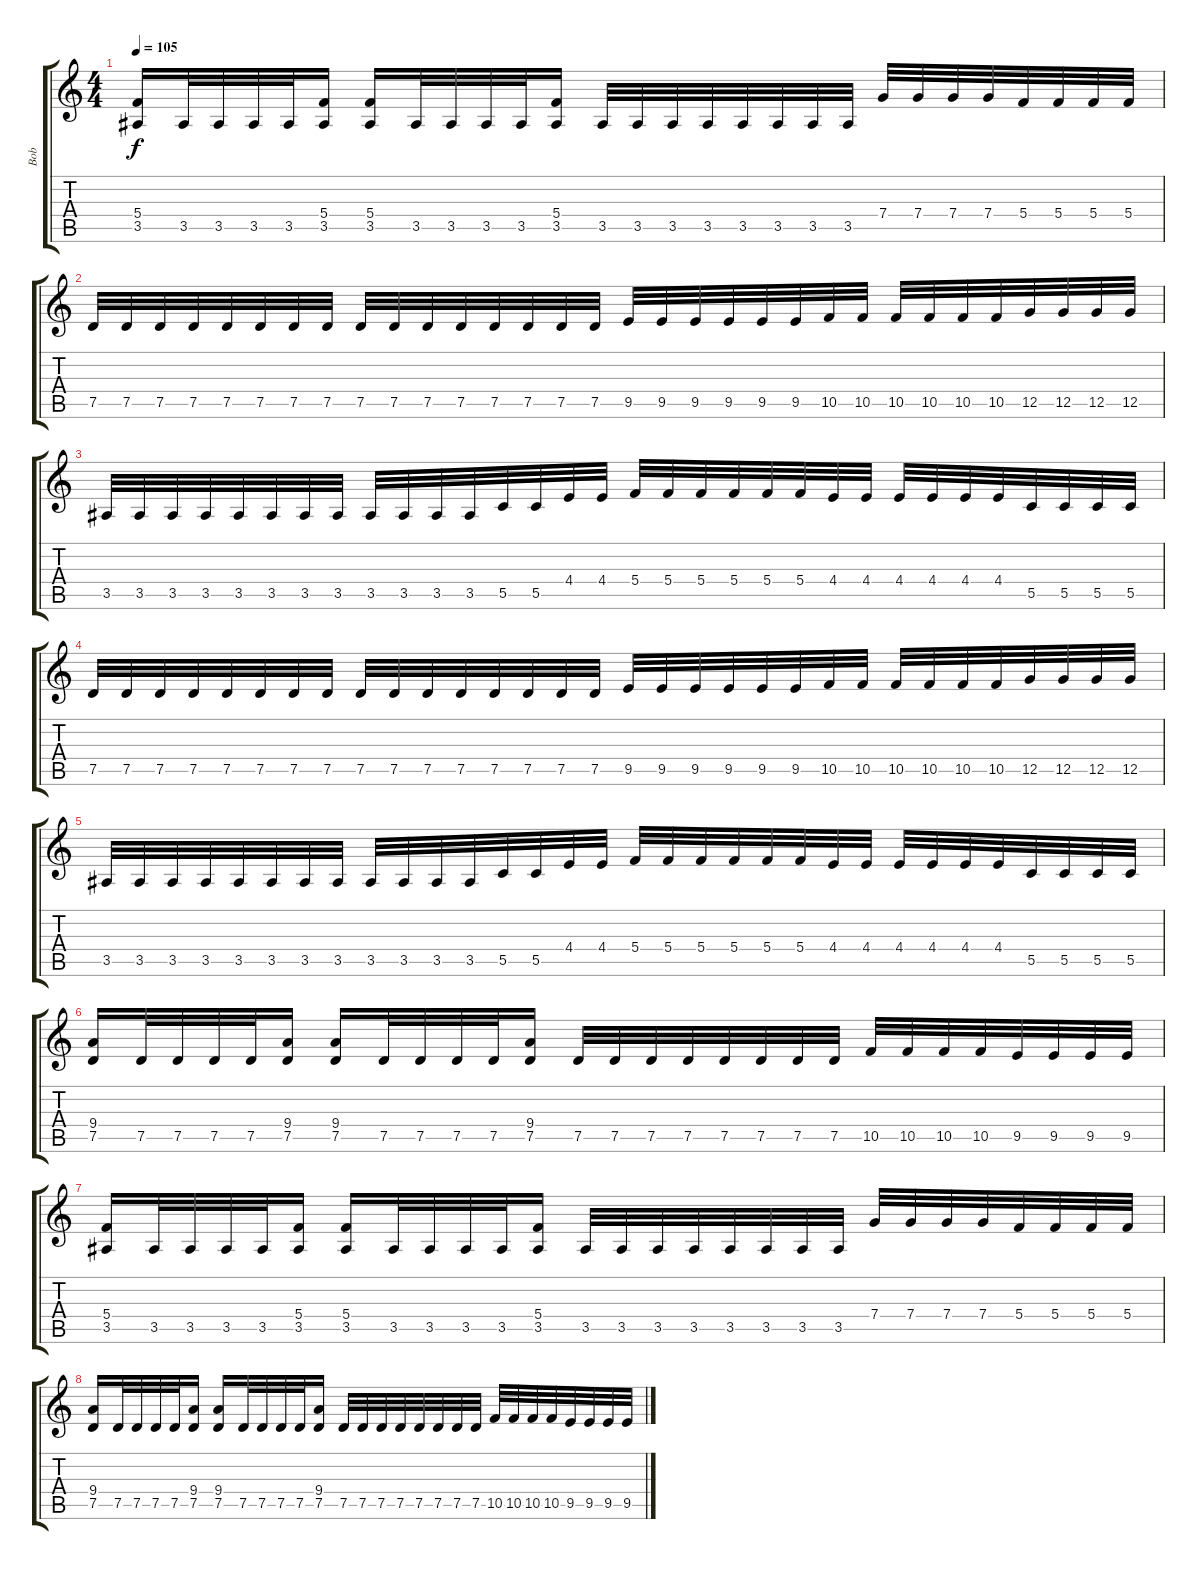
\track ("Bob" "Bob") {instrument distortionguitar}
\staff {score tabs}
\tuning (D4 A3 F3 C3 G2 D2) {hide}
\ts (4 4)
\tempo 105
\clef g2
\ks c
(5.4 3.5).16{dy f} 3.5.32 3.5.32 3.5.32 3.5.32 (5.4 3.5).16 (5.4 3.5).16 3.5.32 3.5.32 3.5.32 3.5.32 (5.4 3.5).16 3.5.32 3.5.32 3.5.32 3.5.32 3.5.32 3.5.32 3.5.32 3.5.32 7.4.32 7.4.32 7.4.32 7.4.32 5.4.32 5.4.32 5.4.32 5.4.32 |
7.5.32 7.5.32 7.5.32 7.5.32 7.5.32 7.5.32 7.5.32 7.5.32 7.5.32 7.5.32 7.5.32 7.5.32 7.5.32 7.5.32 7.5.32 7.5.32 9.5.32 9.5.32 9.5.32 9.5.32 9.5.32 9.5.32 10.5.32 10.5.32 10.5.32 10.5.32 10.5.32 10.5.32 12.5.32 12.5.32 12.5.32 12.5.32 |
3.5.32 3.5.32 3.5.32 3.5.32 3.5.32 3.5.32 3.5.32 3.5.32 3.5.32 3.5.32 3.5.32 3.5.32 5.5.32 5.5.32 4.4.32 4.4.32 5.4.32 5.4.32 5.4.32 5.4.32 5.4.32 5.4.32 4.4.32 4.4.32 4.4.32 4.4.32 4.4.32 4.4.32 5.5.32 5.5.32 5.5.32 5.5.32 |
7.5.32 7.5.32 7.5.32 7.5.32 7.5.32 7.5.32 7.5.32 7.5.32 7.5.32 7.5.32 7.5.32 7.5.32 7.5.32 7.5.32 7.5.32 7.5.32 9.5.32 9.5.32 9.5.32 9.5.32 9.5.32 9.5.32 10.5.32 10.5.32 10.5.32 10.5.32 10.5.32 10.5.32 12.5.32 12.5.32 12.5.32 12.5.32 |
3.5.32 3.5.32 3.5.32 3.5.32 3.5.32 3.5.32 3.5.32 3.5.32 3.5.32 3.5.32 3.5.32 3.5.32 5.5.32 5.5.32 4.4.32 4.4.32 5.4.32 5.4.32 5.4.32 5.4.32 5.4.32 5.4.32 4.4.32 4.4.32 4.4.32 4.4.32 4.4.32 4.4.32 5.5.32 5.5.32 5.5.32 5.5.32 |
(9.4 7.5).16 7.5.32 7.5.32 7.5.32 7.5.32 (9.4 7.5).16 (9.4 7.5).16 7.5.32 7.5.32 7.5.32 7.5.32 (9.4 7.5).16 7.5.32 7.5.32 7.5.32 7.5.32 7.5.32 7.5.32 7.5.32 7.5.32 10.5.32 10.5.32 10.5.32 10.5.32 9.5.32 9.5.32 9.5.32 9.5.32 |
(5.4 3.5).16 3.5.32 3.5.32 3.5.32 3.5.32 (5.4 3.5).16 (5.4 3.5).16 3.5.32 3.5.32 3.5.32 3.5.32 (5.4 3.5).16 3.5.32 3.5.32 3.5.32 3.5.32 3.5.32 3.5.32 3.5.32 3.5.32 7.4.32 7.4.32 7.4.32 7.4.32 5.4.32 5.4.32 5.4.32 5.4.32 |
(9.4 7.5).16 7.5.32 7.5.32 7.5.32 7.5.32 (9.4 7.5).16 (9.4 7.5).16 7.5.32 7.5.32 7.5.32 7.5.32 (9.4 7.5).16 7.5.32 7.5.32 7.5.32 7.5.32 7.5.32 7.5.32 7.5.32 7.5.32 10.5.32 10.5.32 10.5.32 10.5.32 9.5.32 9.5.32 9.5.32 9.5.32
